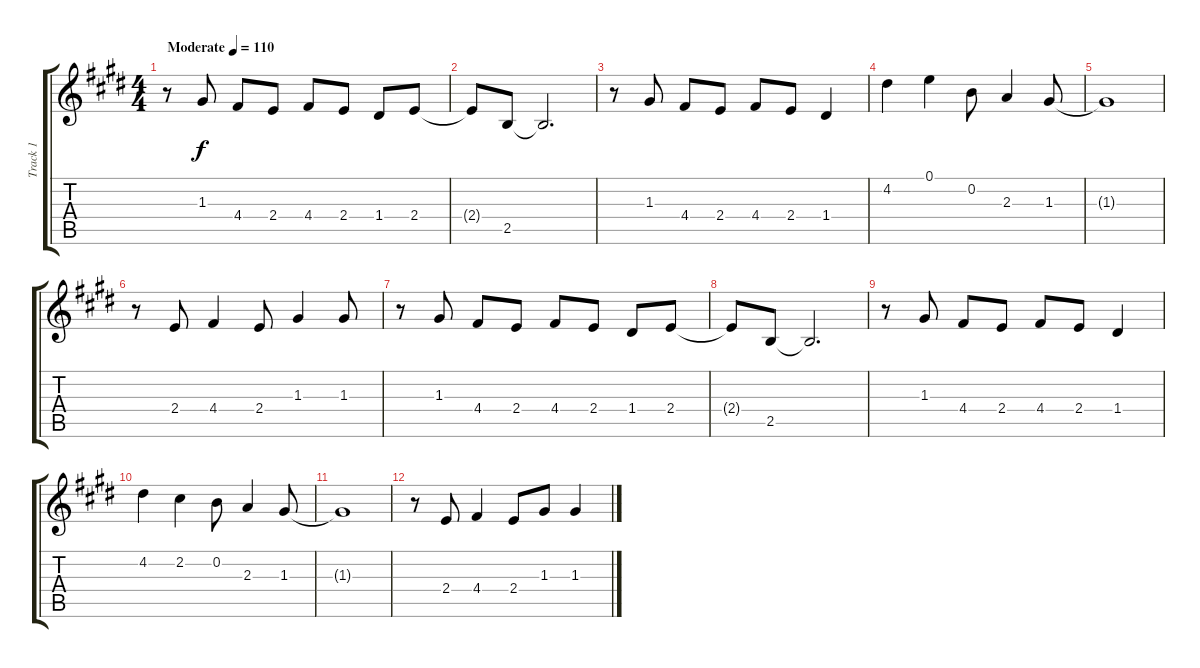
\track ("Track 1" "Track 1") {instrument acousticguitarsteel}
\staff {score tabs}
\tuning (E4 B3 G3 D3 A2 E2) {hide}
\ts (4 4)
\tempo (110 "Moderate")
\clef g2
\ks e
r.8{dy f instrument acousticguitarsteel} 1.3.8 4.4.8 2.4.8 4.4.8 2.4.8 1.4.8 2.4.8 |
2.4{t}.8 2.5.8 2.5{t}.2{d} |
r.8 1.3.8 4.4.8 2.4.8 4.4.8 2.4.8 1.4.4 |
4.2.4 0.1.4 0.2.8 2.3.4 1.3.8 |
1.3{t}.1 |
r.8 2.4.8 4.4.4 2.4.8 1.3.4 1.3.8 |
r.8 1.3.8 4.4.8 2.4.8 4.4.8 2.4.8 1.4.8 2.4.8 |
2.4{t}.8 2.5.8 2.5{t}.2{d} |
r.8 1.3.8 4.4.8 2.4.8 4.4.8 2.4.8 1.4.4 |
4.2.4 2.2.4 0.2.8 2.3.4 1.3.8 |
1.3{t}.1 |
r.8 2.4.8 4.4.4 2.4.8 1.3.8 1.3.4
